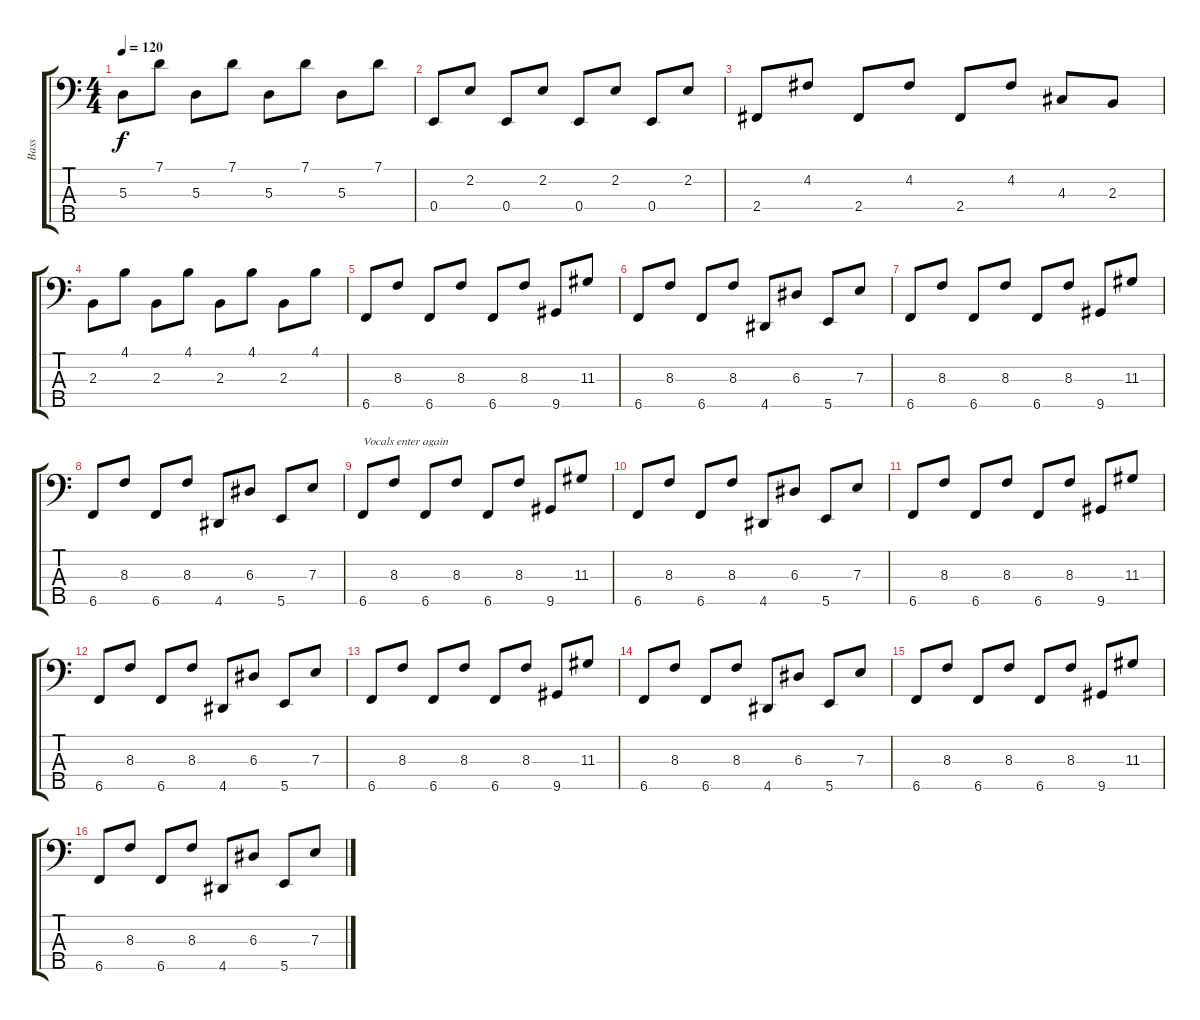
\track ("Bass" "Bass") {instrument electricbassfinger}
\staff {score tabs}
\tuning (G2 D2 A1 E1 B0) {hide}
\ts (4 4)
\tempo 120
\clef f4
\ks c
5.3.8{dy f} 7.1.8 5.3.8 7.1.8 5.3.8 7.1.8 5.3.8 7.1.8 |
0.4.8 2.2.8 0.4.8 2.2.8 0.4.8 2.2.8 0.4.8 2.2.8 |
2.4.8 4.2.8 2.4.8 4.2.8 2.4.8 4.2.8 4.3.8 2.3.8 |
2.3.8 4.1.8 2.3.8 4.1.8 2.3.8 4.1.8 2.3.8 4.1.8 |
6.5.8 8.3.8 6.5.8 8.3.8 6.5.8 8.3.8 9.5.8 11.3.8 |
6.5.8 8.3.8 6.5.8 8.3.8 4.5.8 6.3.8 5.5.8 7.3.8 |
6.5.8 8.3.8 6.5.8 8.3.8 6.5.8 8.3.8 9.5.8 11.3.8 |
6.5.8 8.3.8 6.5.8 8.3.8 4.5.8 6.3.8 5.5.8 7.3.8 |
6.5.8{txt "Vocals enter again"} 8.3.8 6.5.8 8.3.8 6.5.8 8.3.8 9.5.8 11.3.8 |
6.5.8 8.3.8 6.5.8 8.3.8 4.5.8 6.3.8 5.5.8 7.3.8 |
6.5.8 8.3.8 6.5.8 8.3.8 6.5.8 8.3.8 9.5.8 11.3.8 |
6.5.8 8.3.8 6.5.8 8.3.8 4.5.8 6.3.8 5.5.8 7.3.8 |
6.5.8 8.3.8 6.5.8 8.3.8 6.5.8 8.3.8 9.5.8 11.3.8 |
6.5.8 8.3.8 6.5.8 8.3.8 4.5.8 6.3.8 5.5.8 7.3.8 |
6.5.8 8.3.8 6.5.8 8.3.8 6.5.8 8.3.8 9.5.8 11.3.8 |
6.5.8 8.3.8 6.5.8 8.3.8 4.5.8 6.3.8 5.5.8 7.3.8
